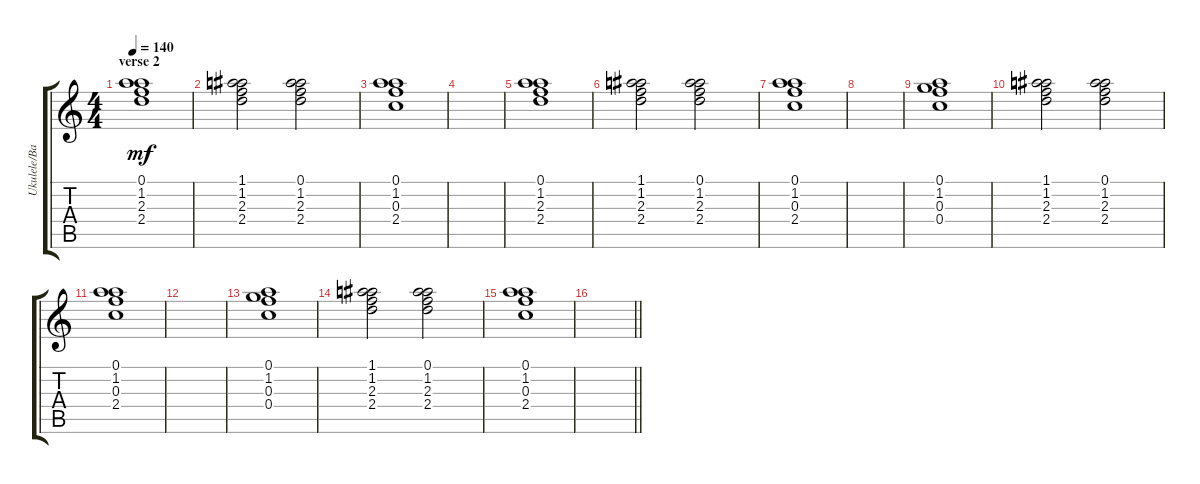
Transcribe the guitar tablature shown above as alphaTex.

\track ("Ukulele/Banjo" "Ukulele/Ba") {instrument acousticguitarnylon}
\staff {score tabs}
\tuning (A4 E4 C4 G4 A2 E2) {hide}
\ts (4 4)
\section ("" "verse 2 ")
\tempo 140
\clef g2
\ks c
(0.1 1.2 2.3 2.4).1{dy mf} |
(1.1 1.2 2.3 2.4).2 (0.1 1.2 2.3 2.4).2 |
(0.1 1.2 0.3 2.4).1 |
|
(0.1 1.2 2.3 2.4).1 |
(1.1 1.2 2.3 2.4).2 (0.1 1.2 2.3 2.4).2 |
(0.1 1.2 0.3 2.4).1 |
|
(0.1 1.2 0.3 0.4).1 |
(1.1 1.2 2.3 2.4).2 (0.1 1.2 2.3 2.4).2 |
(0.1 1.2 0.3 2.4).1 |
|
(0.1 1.2 0.3 0.4).1 |
(1.1 1.2 2.3 2.4).2 (0.1 1.2 2.3 2.4).2 |
(0.1 1.2 0.3 2.4).1 |
\barLineRight lightlight
